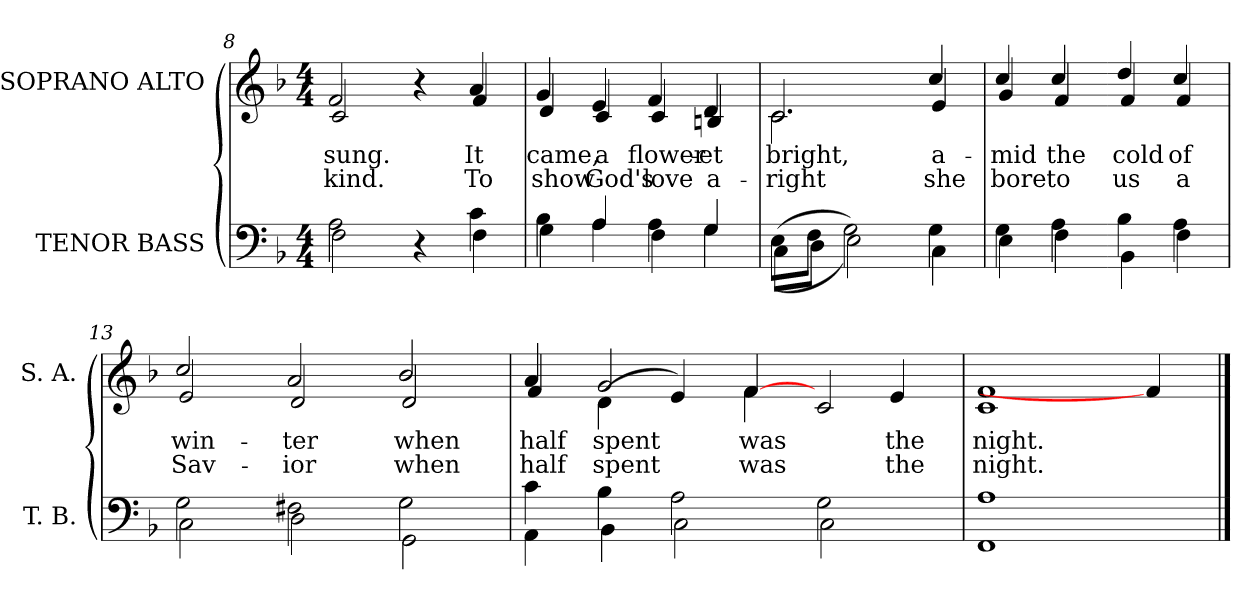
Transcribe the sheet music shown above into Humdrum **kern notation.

**kern	**kern	**text	**text
*part2	*part1	*part1	*part1
*staff2	*staff1	*staff1	*staff1
*I"TENOR BASS	*I"SOPRANO ALTO	*	*
*I'T. B.	*I'S. A.	*	*
!!LO:LB:g=z
*clefF4	*clefG2	*	*
*k[b-]	*k[b-]	*	*
*F:	*F:	*	*
*M4/4	*M4/4	*	*
=8	=8	=8	=8
*^	*	*	*
!	!	!	!LO:LY:b:color=#000000	!LO:LY:b:color=#000000
*	*	*^	*	*
2Ai\	2Fi\	2fi/	2ci/	sung.	kind.
4r	4ryy	4r	4ryy	.	.
!	!	!	!	!LO:LY:b:color=#000000	!LO:LY:b:color=#000000
4ci\	4Fi\	4ai/	4fi/	It	To
=9	=9	=9	=9	=9	=9
!	!	!	!	!LO:LY:b:color=#000000	!LO:LY:b:color=#000000
4B-i\	4Gi\	4gi/	4di/	came,	show
!	!	!	!	!LO:LY:b:color=#000000	!LO:LY:b:color=#000000
4Ai/	4Ai\	4ei/	4ci/	a	God's
!	!	!	!	!LO:LY:b:color=#000000	!LO:LY:b:color=#000000
4Ai\	4Fi\	4fi/	4ci/	flower-	love
!	!	!	!	!LO:LY:b:color=#000000	!LO:LY:b:color=#000000
4Gi/	4Gi\	4di/	4Bni/	-et	a-
=10	=10	=10	=10	=10	=10
!	!	!	!	!LO:LY:b:color=#000000	!LO:LY:b:color=#000000
(8Ei\L	(8Ci\L	2.ci/	2.ci\	bright,	-right
8Fi\J	8Di\J	.	.	.	.
2Gi\)	2Ei\)	.	.	.	.
!	!	!	!	!LO:LY:b:color=#000000	!LO:LY:b:color=#000000
4Gi\	4Ci\	4cci/	4ei/	a-	she
=11	=11	=11	=11	=11	=11
!	!	!	!	!LO:LY:b:color=#000000	!LO:LY:b:color=#000000
4Gi\	4Ei\	4cci/	4gi/	-mid	bore
!	!	!	!	!LO:LY:b:color=#000000	!LO:LY:b:color=#000000
4Ai\	4Fi\	4cci/	4fi/	the	to
!!LO:LB:g=z	!!
=12-	=12-	=12-	=12-	=12-	=12-
!	!	!	!	!LO:LY:b:color=#000000	!LO:LY:b:color=#000000
4B-i\	4BB-i\	4ddi/	4fi/	cold	us
!	!	!	!	!LO:LY:b:color=#000000	!LO:LY:b:color=#000000
4Ai\	4Fi\	4cci/	4fi/	of	a
=13	=13	=13	=13	=13	=13
!	!	!	!	!LO:LY:b:color=#000000	!LO:LY:b:color=#000000
2Gi\	2Ci\	2cci/	2ei/	win-	Sav-
!	!	!	!	!LO:LY:b:color=#000000	!LO:LY:b:color=#000000
2F#Xi\	2Di\	2ai/	2di/	-ter	-ior
!	!	!	!	!LO:LY:b:color=#000000	!LO:LY:b:color=#000000
2Gi\	2GGi\	2b-i/	2di/	when	when
=14	=14	=14	=14	=14	=14
!	!	!	!	!LO:LY:b:color=#000000	!LO:LY:b:color=#000000
4ci\	4AAi\	4ai/	4fi/	half	half
!	!	!	!	!LO:LY:b:color=#000000	!LO:LY:b:color=#000000
4B-i\	4BB-i\	2gi/	(4di\	spent	spent
2Ai\	2Ci\	.	4ei/)	.	.
!	!	!	!	!LO:LY:b:color=#000000	!LO:LY:b:color=#000000
.	.	[4fi/	4fi\	was	was
2Gi\	2Ci\	4ryy	2ci/	.	.
!	!	!	!	!LO:LY:b:color=#000000	!LO:LY:b:color=#000000
.	.	4ei/	.	the	the
=15	=15	=15	=15	=15	=15
!	!	!	!	!LO:LY:b:color=#000000	!LO:LY:b:color=#000000
1Ai	1FFi	1fi	1ci	night.	night.
4ryy	4ryy	4fi/]	4ryy	.	.
*v	*v	*	*	*	*
*	*v	*v	*	*
==	==	==	==
*-	*-	*-	*-
